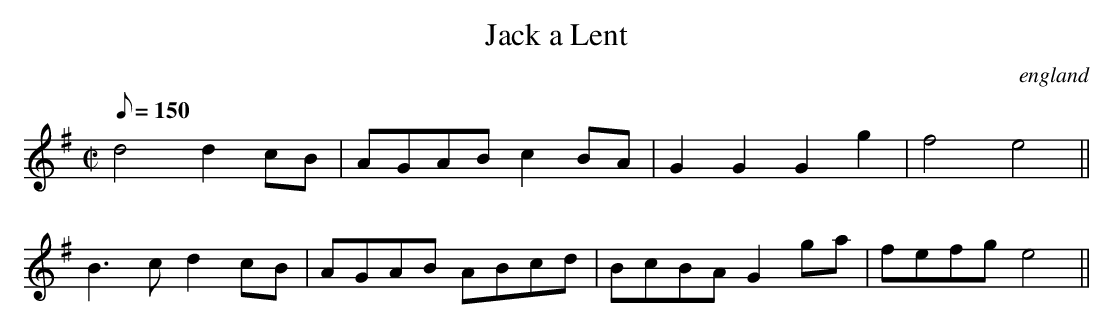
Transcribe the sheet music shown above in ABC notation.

X:1
T:Jack a Lent
O:england
M:C|
L:1/8
Q:150
K:G
d4 d2 cB|AGAB c2 BA|G2G2G2g2|f4e4||
B3c d2 cB|AGAB ABcd|BcBA G2ga|fefg e4||
